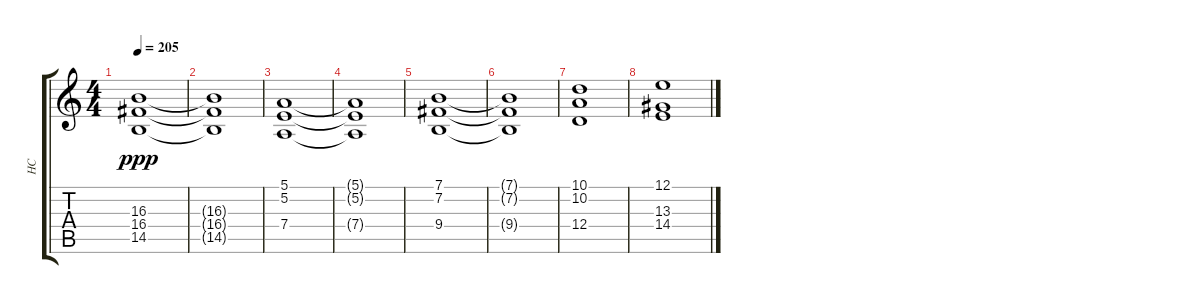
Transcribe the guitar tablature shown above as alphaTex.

\track ("HC" "HC") {instrument stringensemble2}
\staff {score tabs}
\tuning (E4 B3 G3 D3 A2 E2) {hide}
\ts (4 4)
\tempo 205
\clef g2
\ks c
(16.3 16.4 14.5).1{dy ppp} |
(16.3{t} 16.4{t} 14.5{t}).1 |
(5.1 5.2 7.4).1 |
(5.1{t} 5.2{t} 7.4{t}).1 |
(7.1 7.2 9.4).1 |
(7.1{t} 7.2{t} 9.4{t}).1 |
(10.1 10.2 12.4).1 |
(12.1 13.3 14.4).1
